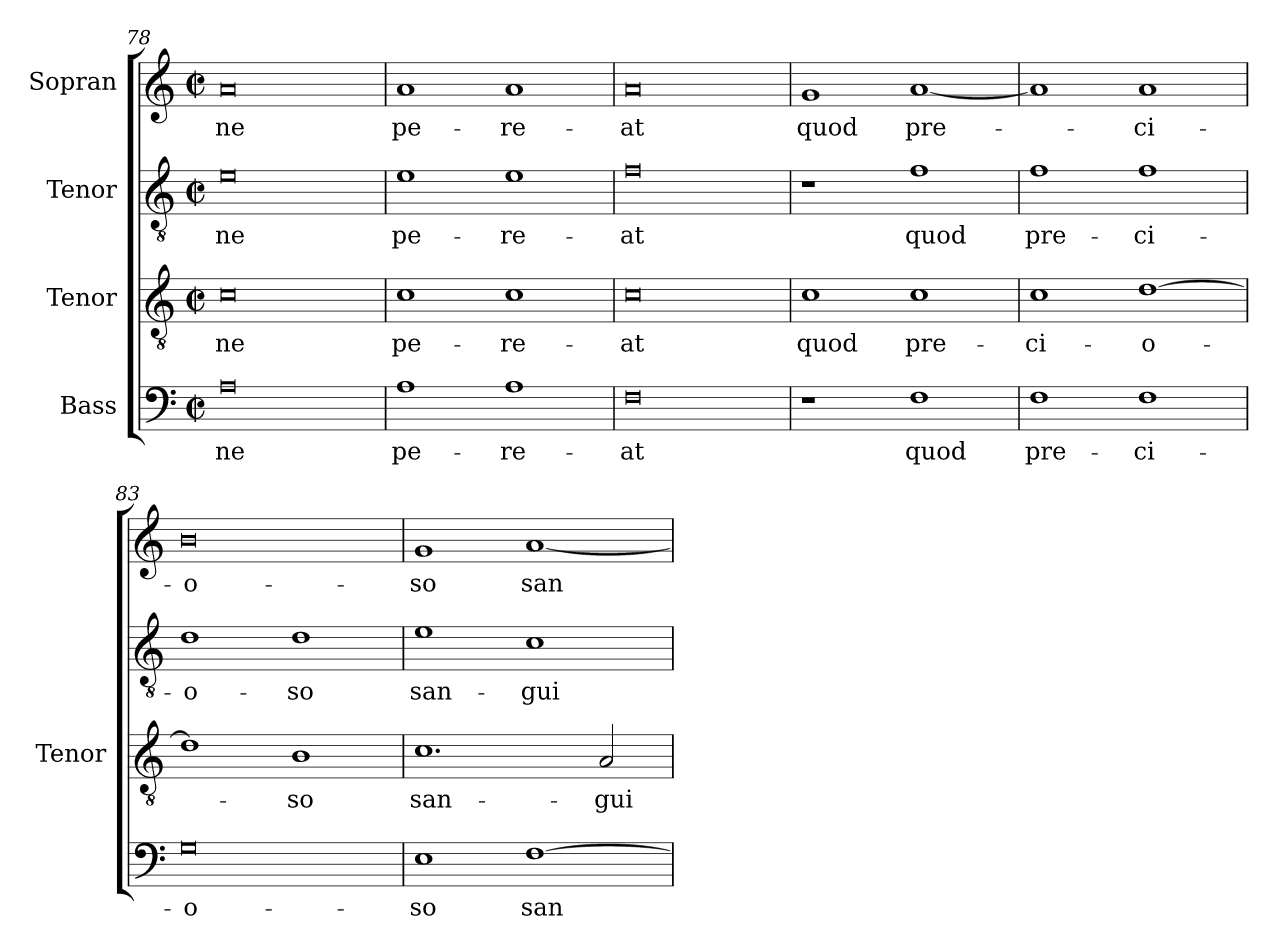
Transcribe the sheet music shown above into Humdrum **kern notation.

**kern	**text	**kern	**text	**kern	**text	**kern	**text
*part4	*part4	*part3	*part3	*part2	*part2	*part1	*part1
*staff4	*staff4	*staff3	*staff3	*staff2	*staff2	*staff1	*staff1
*I"Bass	*	*I"Tenor	*	*I"Tenor	*	*I"Sopran	*
*	*	*I'Tenor	*	*	*	*	*
*clefF4	*	*clefGv2	*	*clefGv2	*	*clefG2	*
*	*	*ITrd7c12	*	*ITrd7c12	*	*	*
*k[]	*	*k[]	*	*k[]	*	*k[]	*
*M2/2	*	*M2/2	*	*M2/2	*	*M2/2	*
*met(c|)	*	*met(c|)	*	*met(c|)	*	*met(c|)	*
=78	=78	=78	=78	=78	=78	=78	=78
!	!LO:LY:b:color=#000000	!	!	!	!	!	!
!	!	!	!LO:LY:b:color=#000000	!	!	!	!
!	!	!	!	!	!LO:LY:b:color=#000000	!	!
!	!	!	!	!	!	!	!LO:LY:b:color=#000000
0Ai	ne	0Ci	ne	0Ei	ne	0ai	ne
=79	=79	=79	=79	=79	=79	=79	=79
!	!LO:LY:b:color=#000000	!	!	!	!	!	!
!	!	!	!LO:LY:b:color=#000000	!	!	!	!
!	!	!	!	!	!LO:LY:b:color=#000000	!	!
!	!	!	!	!	!	!	!LO:LY:b:color=#000000
1Ai	pe-	1Ci	pe-	1Ei	pe-	1ai	pe-
!	!LO:LY:b:color=#000000	!	!	!	!	!	!
!	!	!	!LO:LY:b:color=#000000	!	!	!	!
!	!	!	!	!	!LO:LY:b:color=#000000	!	!
!	!	!	!	!	!	!	!LO:LY:b:color=#000000
1Ai	-re-	1Ci	-re-	1Ei	-re-	1ai	-re-
=80	=80	=80	=80	=80	=80	=80	=80
!	!LO:LY:b:color=#000000	!	!	!	!	!	!
!	!	!	!LO:LY:b:color=#000000	!	!	!	!
!	!	!	!	!	!LO:LY:b:color=#000000	!	!
!	!	!	!	!	!	!	!LO:LY:b:color=#000000
0Fi	-at	0Ci	-at	0Fi	-at	0ai	-at
=81	=81	=81	=81	=81	=81	=81	=81
!	!	!	!LO:LY:b:color=#000000	!	!	!	!
!	!	!	!	!	!	!	!LO:LY:b:color=#000000
1r	.	1Ci	quod	1r	.	1gi	quod
!	!LO:LY:b:color=#000000	!	!	!	!	!	!
!	!	!	!LO:LY:b:color=#000000	!	!	!	!
!	!	!	!	!	!LO:LY:b:color=#000000	!	!
!	!	!	!	!	!	!	!LO:LY:b:color=#000000
1Fi	quod	1Ci	pre-	1Fi	quod	[<1ai	pre-
!!LO:LB:g=z
=82	=82	=82	=82	=82	=82	=82	=82
!	!LO:LY:b:color=#000000	!	!	!	!	!	!
!	!	!	!LO:LY:b:color=#000000	!	!	!	!
!	!	!	!	!	!LO:LY:b:color=#000000	!	!
1Fi	pre-	1Ci	-ci-	1Fi	pre-	1ai]	.
!	!LO:LY:b:color=#000000	!	!	!	!	!	!
!	!	!	!LO:LY:b:color=#000000	!	!	!	!
!	!	!	!	!	!LO:LY:b:color=#000000	!	!
!	!	!	!	!	!	!	!LO:LY:b:color=#000000
1Fi	-ci-	[>1Di	-o-	1Fi	-ci-	1ai	-ci-
=83	=83	=83	=83	=83	=83	=83	=83
!	!LO:LY:b:color=#000000	!	!	!	!	!	!
!	!	!	!	!	!LO:LY:b:color=#000000	!	!
!	!	!	!	!	!	!	!LO:LY:b:color=#000000
0Gi	-o-	1Di]	.	1Di	-o-	0bi	-o-
!	!	!	!LO:LY:b:color=#000000	!	!	!	!
!	!	!	!	!	!LO:LY:b:color=#000000	!	!
.	.	1BBi	-so	1Di	-so	.	.
=84	=84	=84	=84	=84	=84	=84	=84
!	!LO:LY:b:color=#000000	!	!	!	!	!	!
!	!	!	!LO:LY:b:color=#000000	!	!	!	!
!	!	!	!	!	!LO:LY:b:color=#000000	!	!
!	!	!	!	!	!	!	!LO:LY:b:color=#000000
1Ei	-so	1.Ci	san-	1Ei	san-	1gi	-so
!	!LO:LY:b:color=#000000	!	!	!	!	!	!
!	!	!	!	!	!LO:LY:b:color=#000000	!	!
!	!	!	!	!	!	!	!LO:LY:b:color=#000000
[>1Fi	san-	.	.	1Ci	-gui-	[<1ai	san-
!	!	!	!LO:LY:b:color=#000000	!	!	!	!
.	.	2AAi/	-gui-	.	.	.	.
=	=	=	=	=	=	=	=
*-	*-	*-	*-	*-	*-	*-	*-
